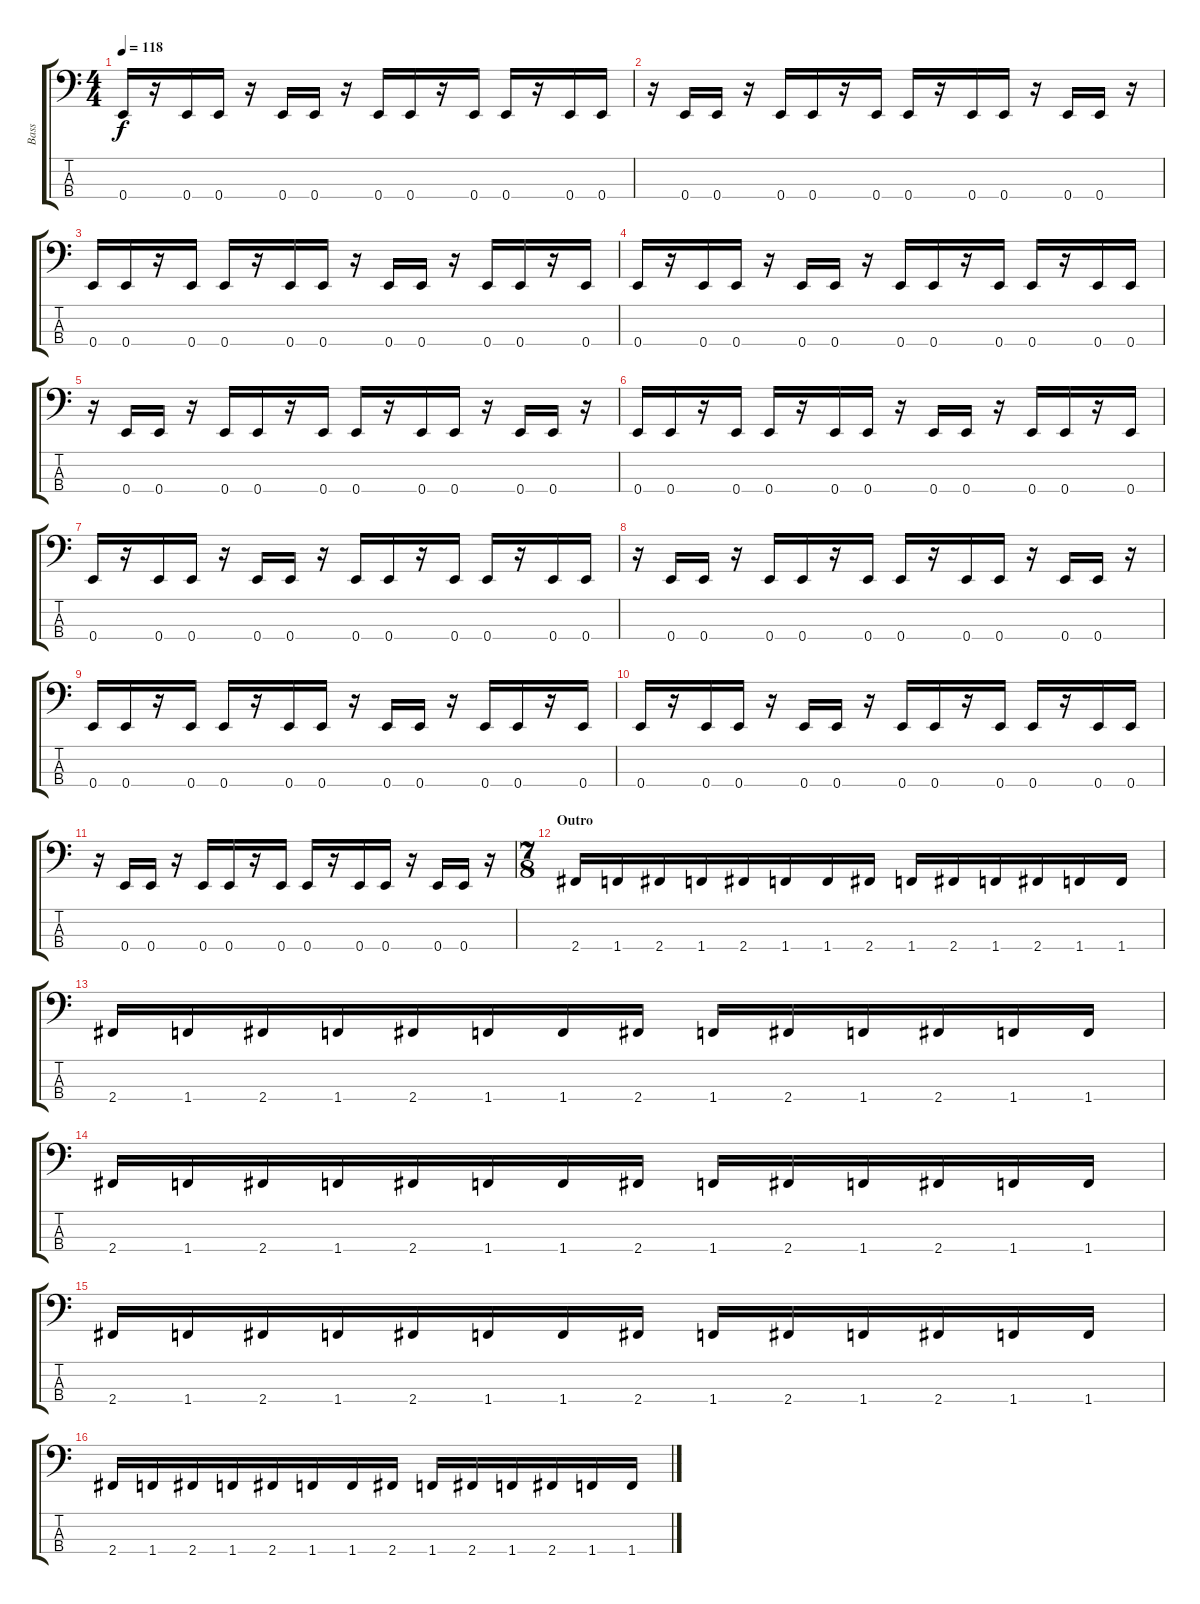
\track ("Bass" "Bass") {instrument electricbassfinger}
\staff {score tabs}
\tuning (G2 D2 A1 E1) {hide}
\ts (4 4)
\tempo 118
\clef f4
\ks c
0.4.16{dy f} r.16 0.4.16 0.4.16 r.16 0.4.16 0.4.16 r.16 0.4.16 0.4.16 r.16 0.4.16 0.4.16 r.16 0.4.16 0.4.16 |
r.16 0.4.16 0.4.16 r.16 0.4.16 0.4.16 r.16 0.4.16 0.4.16 r.16 0.4.16 0.4.16 r.16 0.4.16 0.4.16 r.16 |
0.4.16 0.4.16 r.16 0.4.16 0.4.16 r.16 0.4.16 0.4.16 r.16 0.4.16 0.4.16 r.16 0.4.16 0.4.16 r.16 0.4.16 |
0.4.16 r.16 0.4.16 0.4.16 r.16 0.4.16 0.4.16 r.16 0.4.16 0.4.16 r.16 0.4.16 0.4.16 r.16 0.4.16 0.4.16 |
r.16 0.4.16 0.4.16 r.16 0.4.16 0.4.16 r.16 0.4.16 0.4.16 r.16 0.4.16 0.4.16 r.16 0.4.16 0.4.16 r.16 |
0.4.16 0.4.16 r.16 0.4.16 0.4.16 r.16 0.4.16 0.4.16 r.16 0.4.16 0.4.16 r.16 0.4.16 0.4.16 r.16 0.4.16 |
0.4.16 r.16 0.4.16 0.4.16 r.16 0.4.16 0.4.16 r.16 0.4.16 0.4.16 r.16 0.4.16 0.4.16 r.16 0.4.16 0.4.16 |
r.16 0.4.16 0.4.16 r.16 0.4.16 0.4.16 r.16 0.4.16 0.4.16 r.16 0.4.16 0.4.16 r.16 0.4.16 0.4.16 r.16 |
0.4.16 0.4.16 r.16 0.4.16 0.4.16 r.16 0.4.16 0.4.16 r.16 0.4.16 0.4.16 r.16 0.4.16 0.4.16 r.16 0.4.16 |
0.4.16 r.16 0.4.16 0.4.16 r.16 0.4.16 0.4.16 r.16 0.4.16 0.4.16 r.16 0.4.16 0.4.16 r.16 0.4.16 0.4.16 |
r.16 0.4.16 0.4.16 r.16 0.4.16 0.4.16 r.16 0.4.16 0.4.16 r.16 0.4.16 0.4.16 r.16 0.4.16 0.4.16 r.16 |
\ts (7 8)
\section ("" "Outro")
2.4.16 1.4.16 2.4.16 1.4.16 2.4.16 1.4.16 1.4.16 2.4.16 1.4.16 2.4.16 1.4.16 2.4.16 1.4.16 1.4.16 |
2.4.16 1.4.16 2.4.16 1.4.16 2.4.16 1.4.16 1.4.16 2.4.16 1.4.16 2.4.16 1.4.16 2.4.16 1.4.16 1.4.16 |
2.4.16 1.4.16 2.4.16 1.4.16 2.4.16 1.4.16 1.4.16 2.4.16 1.4.16 2.4.16 1.4.16 2.4.16 1.4.16 1.4.16 |
2.4.16 1.4.16 2.4.16 1.4.16 2.4.16 1.4.16 1.4.16 2.4.16 1.4.16 2.4.16 1.4.16 2.4.16 1.4.16 1.4.16 |
2.4.16 1.4.16 2.4.16 1.4.16 2.4.16 1.4.16 1.4.16 2.4.16 1.4.16 2.4.16 1.4.16 2.4.16 1.4.16 1.4.16
